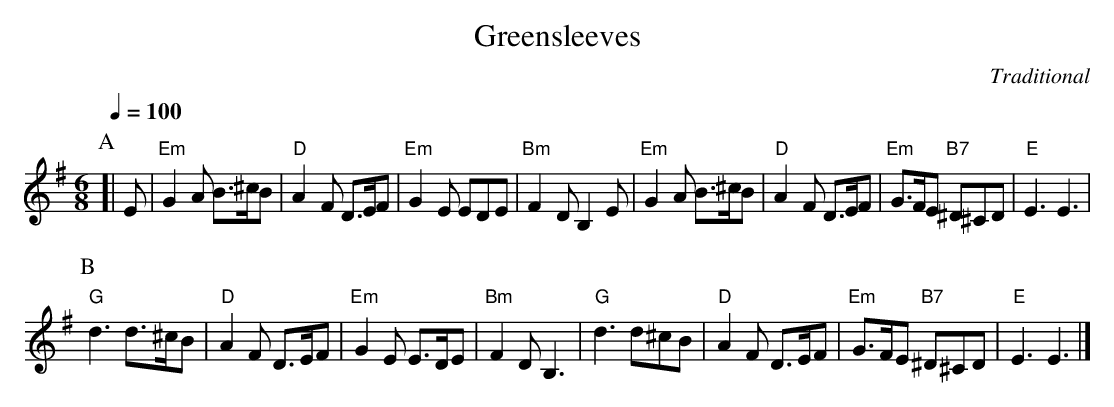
X:1
T:Greensleeves
C:Traditional
M:6/8
L:1/8
Q:1/4=100
K:Em
P:A
[| E | "Em"G2 A B>^cB | "D"A2F D>EF | "Em"G2E EDE | "Bm"F2D B,2E | "Em"G2A B>^cB | "D"A2F D>EF | "Em"G>FE "B7"^D^CD | "E"E3 E3 |
P:B
"G"d3 d>^cB | "D"A2F D>EF | "Em"G2E E>DE | "Bm"F2D B,3 | "G"d3 d^cB | "D"A2F D>EF | "Em"G>FE "B7"^D^CD | "E"E3 E3 |]
